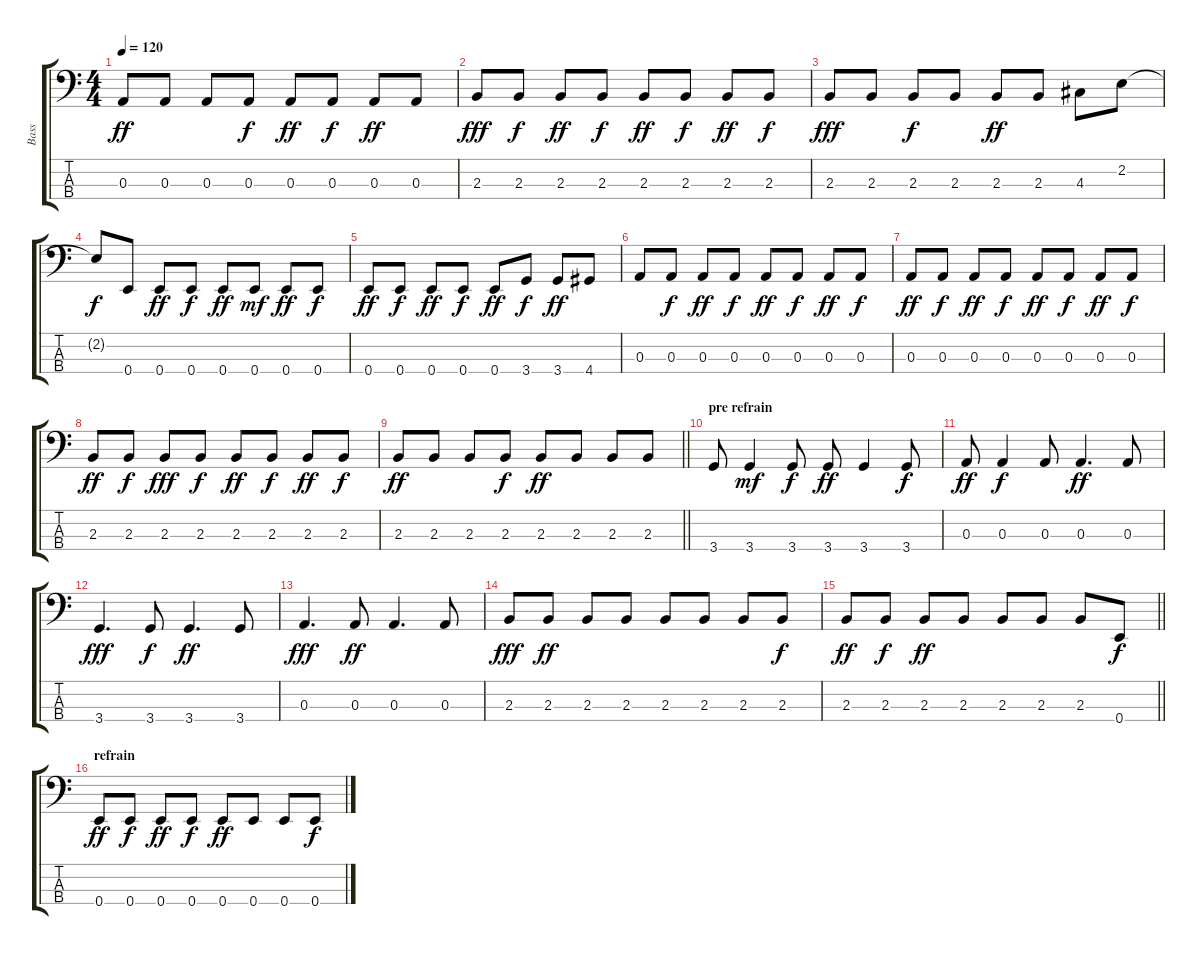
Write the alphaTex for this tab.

\track ("Bass" "Bass") {instrument electricbasspick}
\staff {score tabs}
\tuning (G2 D2 A1 E1) {hide}
\ts (4 4)
\tempo 120
\clef f4
\ks c
0.3.8{dy ff} 0.3.8 0.3.8 0.3.8{dy f} 0.3.8{dy ff} 0.3.8{dy f} 0.3.8{dy ff} 0.3.8 |
2.3.8{dy fff} 2.3.8{dy f} 2.3.8{dy ff} 2.3.8{dy f} 2.3.8{dy ff} 2.3.8{dy f} 2.3.8{dy ff} 2.3.8{dy f} |
2.3.8{dy fff} 2.3.8 2.3.8{dy f} 2.3.8 2.3.8{dy ff} 2.3.8 4.3.8 2.2.8 |
2.2{t}.8{dy f} 0.4.8 0.4.8{dy ff} 0.4.8{dy f} 0.4.8{dy ff} 0.4.8{dy mf} 0.4.8{dy ff} 0.4.8{dy f} |
0.4.8{dy ff} 0.4.8{dy f} 0.4.8{dy ff} 0.4.8{dy f} 0.4.8{dy ff} 3.4.8{dy f} 3.4.8{dy ff} 4.4.8 |
0.3.8 0.3.8{dy f} 0.3.8{dy ff} 0.3.8{dy f} 0.3.8{dy ff} 0.3.8{dy f} 0.3.8{dy ff} 0.3.8{dy f} |
0.3.8{dy ff} 0.3.8{dy f} 0.3.8{dy ff} 0.3.8{dy f} 0.3.8{dy ff} 0.3.8{dy f} 0.3.8{dy ff} 0.3.8{dy f} |
2.3.8{dy ff} 2.3.8{dy f} 2.3.8{dy fff} 2.3.8{dy f} 2.3.8{dy ff} 2.3.8{dy f} 2.3.8{dy ff} 2.3.8{dy f} |
\barLineRight lightlight
2.3.8{dy ff} 2.3.8 2.3.8 2.3.8{dy f} 2.3.8{dy ff} 2.3.8 2.3.8 2.3.8 |
\section ("" "pre refrain")
3.4.8 3.4.4{dy mf} 3.4.8{dy f} 3.4.8{dy ff} 3.4.4 3.4.8{dy f} |
0.3.8{dy ff} 0.3.4{dy f} 0.3.8 0.3.4{d dy ff} 0.3.8 |
3.4.4{d dy fff} 3.4.8{dy f} 3.4.4{d dy ff} 3.4.8 |
0.3.4{d dy fff} 0.3.8{dy ff} 0.3.4{d} 0.3.8 |
2.3.8{dy fff} 2.3.8{dy ff} 2.3.8 2.3.8 2.3.8 2.3.8 2.3.8 2.3.8{dy f} |
\barLineRight lightlight
2.3.8{dy ff} 2.3.8{dy f} 2.3.8{dy ff} 2.3.8 2.3.8 2.3.8 2.3.8 0.4.8{dy f} |
\section ("" "refrain")
0.4.8{dy ff} 0.4.8{dy f} 0.4.8{dy ff} 0.4.8{dy f} 0.4.8{dy ff} 0.4.8 0.4.8 0.4.8{dy f}
